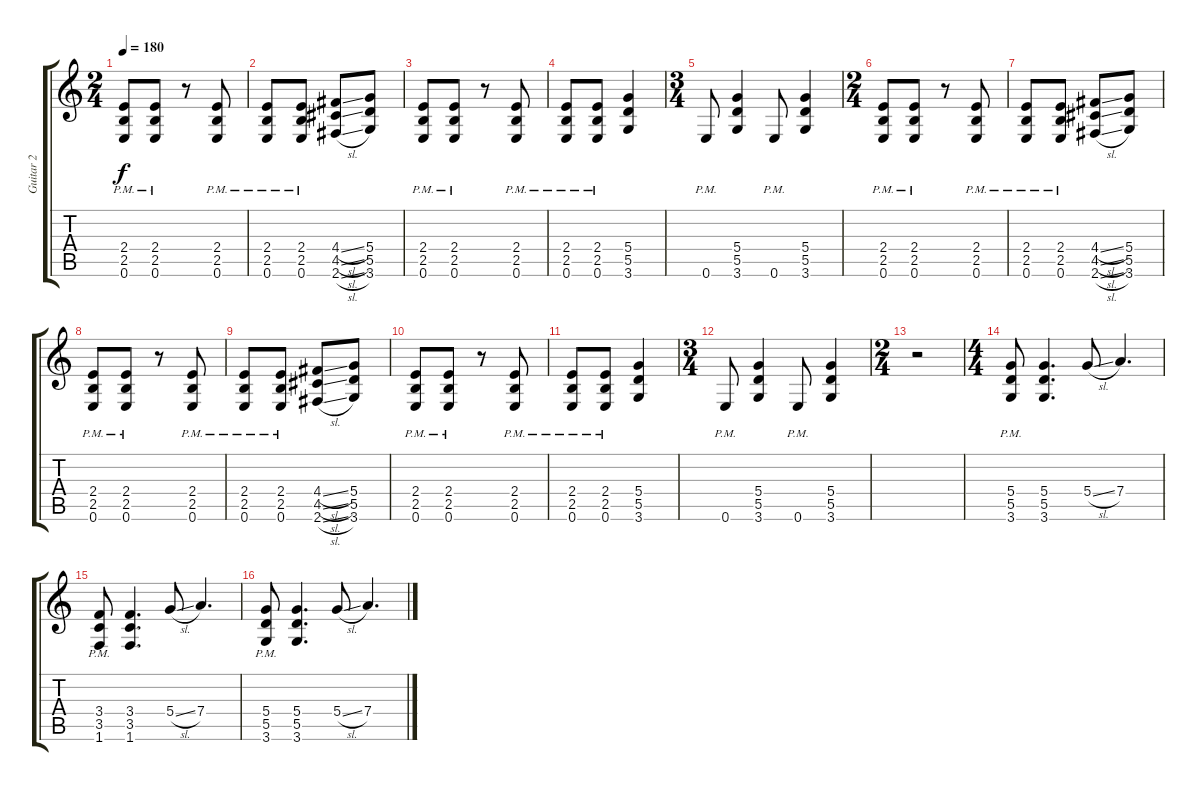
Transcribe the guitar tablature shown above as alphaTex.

\track ("Guitar 2" "Guitar 2") {instrument distortionguitar}
\staff {score tabs}
\tuning (E4 B3 G3 D3 A2 E2) {hide}
\ts (2 4)
\tempo 180
\clef g2
\ks c
(2.4{pm} 2.5{pm} 0.6{pm}).8{dy f} (2.4{pm} 2.5{pm} 0.6{pm}).8 r.8 (2.4{pm} 2.5{pm} 0.6{pm}).8 |
(2.4{pm} 2.5{pm} 0.6{pm}).8 (2.4{pm} 2.5{pm} 0.6{pm}).8 (4.4{sl} 4.5{sl} 2.6{sl}).8 (5.4 5.5 3.6).8 |
(2.4{pm} 2.5{pm} 0.6{pm}).8 (2.4{pm} 2.5{pm} 0.6{pm}).8 r.8 (2.4{pm} 2.5{pm} 0.6{pm}).8 |
(2.4{pm} 2.5{pm} 0.6{pm}).8 (2.4{pm} 2.5{pm} 0.6{pm}).8 (5.4 5.5 3.6).4 |
\ts (3 4)
0.6{pm}.8 (5.4 5.5 3.6).4 0.6{pm}.8 (5.4 5.5 3.6).4 |
\ts (2 4)
(2.4{pm} 2.5{pm} 0.6{pm}).8 (2.4{pm} 2.5{pm} 0.6{pm}).8 r.8 (2.4{pm} 2.5{pm} 0.6{pm}).8 |
(2.4{pm} 2.5{pm} 0.6{pm}).8 (2.4{pm} 2.5{pm} 0.6{pm}).8 (4.4{sl} 4.5{sl} 2.6{sl}).8 (5.4 5.5 3.6).8 |
(2.4{pm} 2.5{pm} 0.6{pm}).8 (2.4{pm} 2.5{pm} 0.6{pm}).8 r.8 (2.4{pm} 2.5{pm} 0.6{pm}).8 |
(2.4{pm} 2.5{pm} 0.6{pm}).8 (2.4{pm} 2.5{pm} 0.6{pm}).8 (4.4{sl} 4.5{sl} 2.6{sl}).8 (5.4 5.5 3.6).8 |
(2.4{pm} 2.5{pm} 0.6{pm}).8 (2.4{pm} 2.5{pm} 0.6{pm}).8 r.8 (2.4{pm} 2.5{pm} 0.6{pm}).8 |
(2.4{pm} 2.5{pm} 0.6{pm}).8 (2.4{pm} 2.5{pm} 0.6{pm}).8 (5.4 5.5 3.6).4 |
\ts (3 4)
0.6{pm}.8 (5.4 5.5 3.6).4 0.6{pm}.8 (5.4 5.5 3.6).4 |
\ts (2 4)
r.2 |
\ts (4 4)
(5.4{pm} 5.5{pm} 3.6{pm}).8 (5.4 5.5 3.6).4{d} 5.4{sl}.8 7.4.4{d} |
(3.4{pm} 3.5{pm} 1.6{pm}).8 (3.4 3.5 1.6).4{d} 5.4{sl}.8 7.4.4{d} |
(5.4{pm} 5.5{pm} 3.6{pm}).8 (5.4 5.5 3.6).4{d} 5.4{sl}.8 7.4.4{d}
